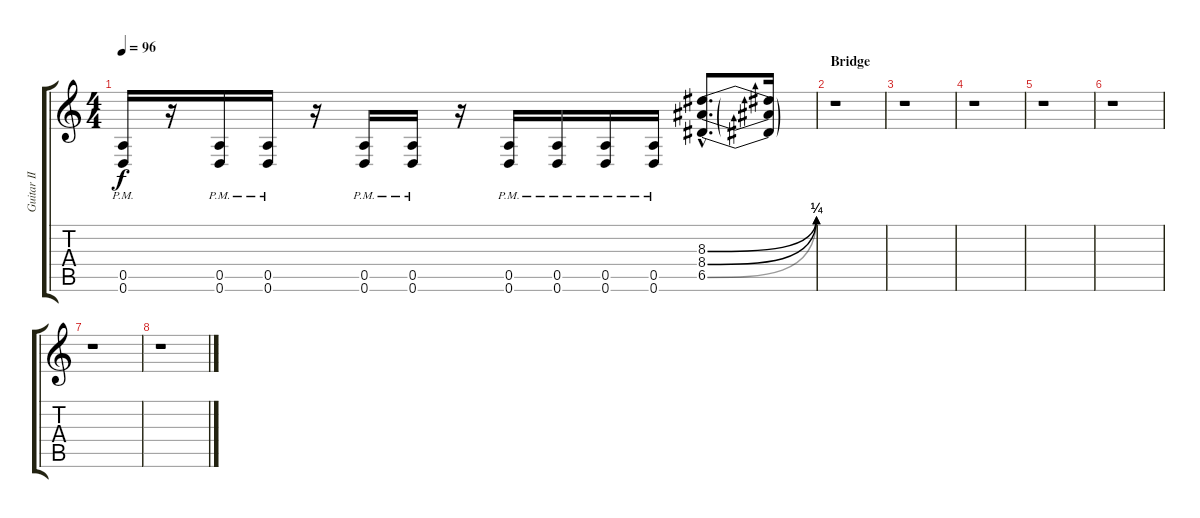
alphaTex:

\track ("Guitar II [Ovr.] - Bard Tortstensen" "Guitar II ") {instrument overdrivenguitar}
\staff {score tabs}
\tuning (E4 B3 G3 D3 A2 D2) {hide}
\ts (4 4)
\tempo 96
\clef g2
\ks c
(0.5{pm} 0.6{pm}).16{dy f} r.16 (0.5{pm} 0.6{pm}).16 (0.5{pm} 0.6{pm}).16 r.16 (0.5{pm} 0.6{pm}).16 (0.5{pm} 0.6{pm}).16 r.16 (0.5{pm} 0.6{pm}).16 (0.5{pm} 0.6{pm}).16 (0.5{pm} 0.6{pm}).16 (0.5{pm} 0.6{pm}).16 (8.3{be (bend 0 0 60 1) hac} 8.4{be (bend 0 0 60 1) hac} 6.5{be (bend 0 0 60 1) hac}).8{d} (8.3{t} 8.4{t} 6.5{t}).16 |
\section ("" "Bridge")
r.1 |
r.1 |
r.1 |
r.1 |
r.1 |
r.1 |
r.1
